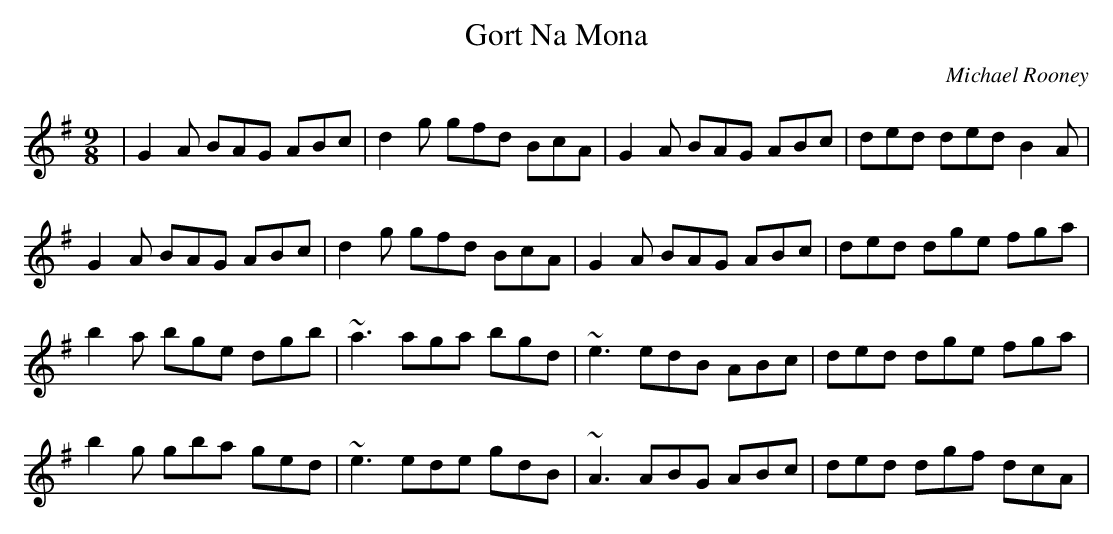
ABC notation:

X:1
T:Gort Na Mona
C:Michael Rooney
M:9/8
K:G
| G2A BAG ABc | d2g gfd BcA | G2A BAG ABc | ded ded B2A |
G2A BAG ABc | d2g gfd BcA | G2A BAG ABc | ded dge fga |
b2a bge dgb | ~a3 aga bgd | ~e3 edB ABc | ded dge fga |
b2g gba ged | ~e3 ede gdB | ~A3 ABG ABc | ded dgf dcA |
